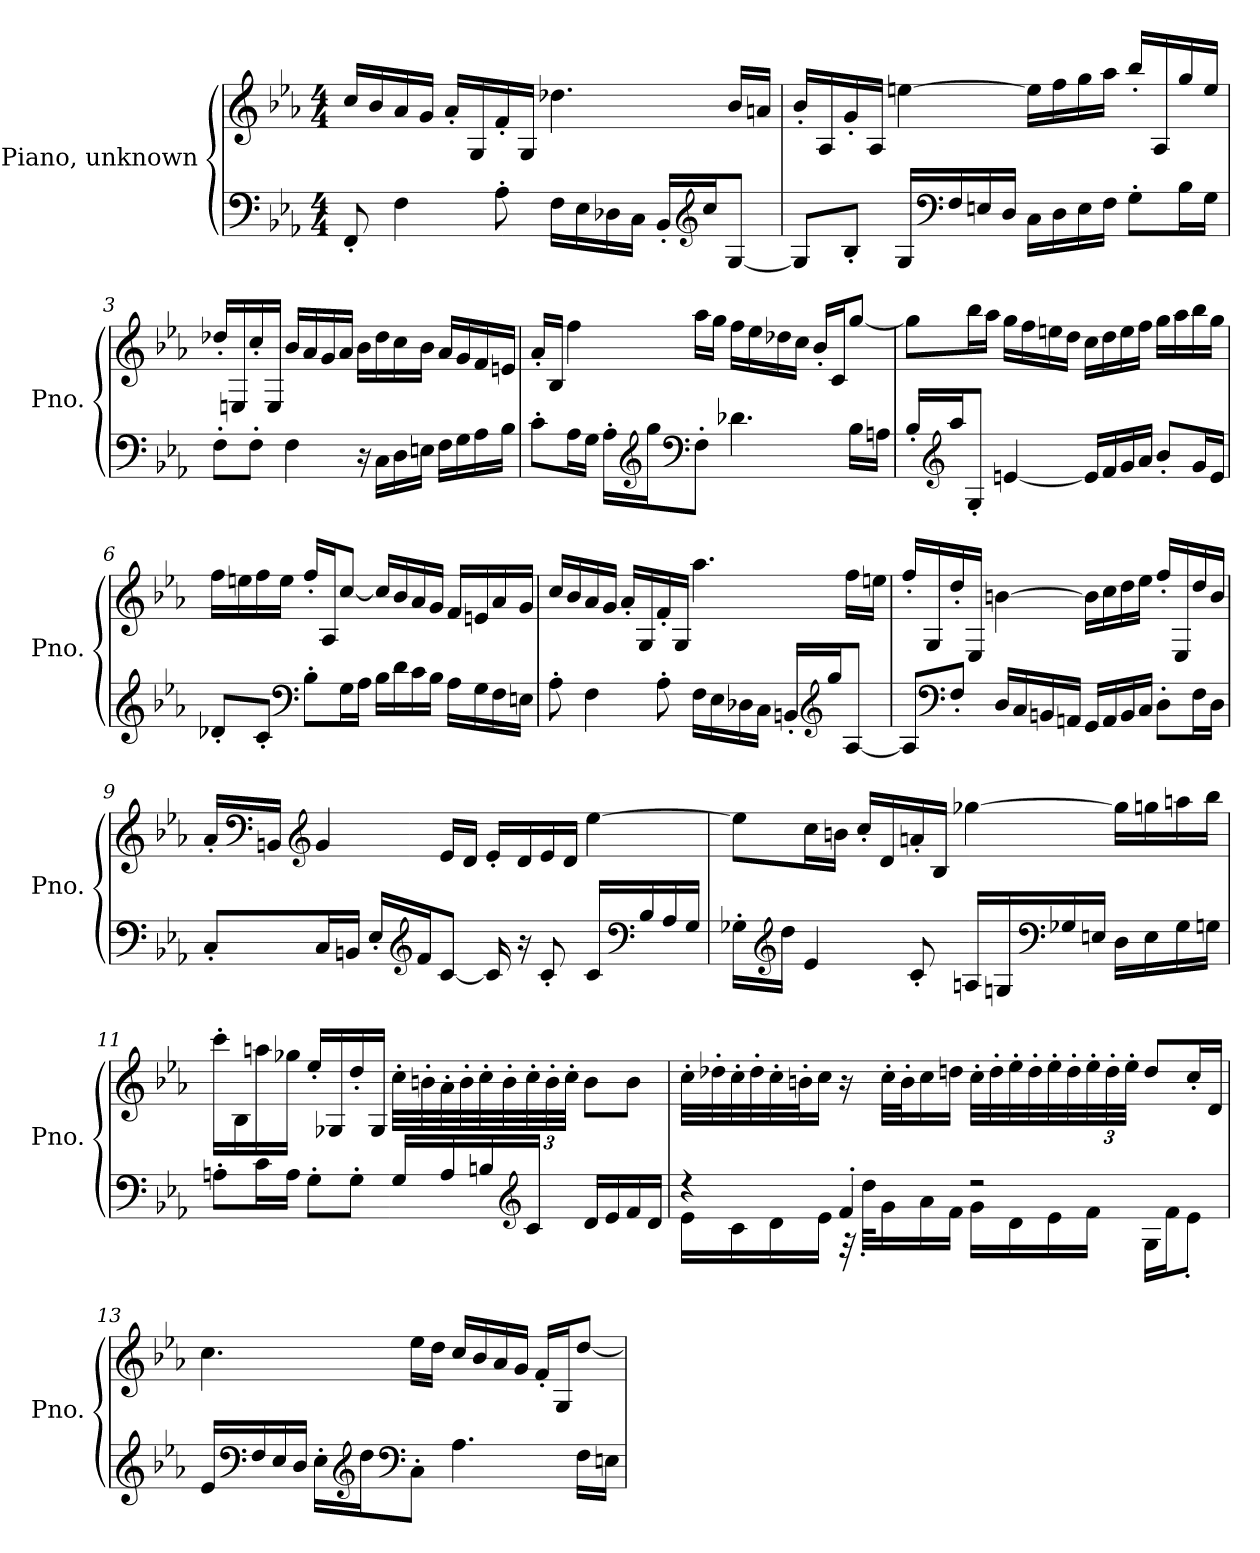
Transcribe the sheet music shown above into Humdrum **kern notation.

**kern	**kern
*part1	*part1
*staff2	*staff1
*I"Piano, unknown	*
*I'Pno.	*
*clefF4	*clefG2
*k[b-e-a-]	*k[b-e-a-]
*M4/4	*M4/4
*MM120	*MM120
=1	=1
8FF'/	16cc/LL
.	16b-/
4F\	16a-/
.	16g/JJ
.	16a-'/LL
.	16G/
8A-'\	16f'/
.	16G/JJ
16F\LL	4.dd-X\
16E-\	.
16D-X\	.
16C\JJ	.
16BB-'/LL	.
*clefG2	*
16cc/J	.
[8G/J	16b-/LL
.	16an/JJ
=2	=2
8G/L]	16b-'/LL
.	16A-/
8B-'/J	16g'/
.	16A-/JJ
16G/LL	[4een\
*clefF4	*
16F/	.
16En/	.
16D/JJ	.
16C\LL	16ee\LL]
16D\	16ff\
16E\	16gg\
16F\JJ	16aa-\JJ
8G'\L	16bb-'/LL
.	16A-/
16B-\L	16gg/
16G\JJ	16ee/JJ
!!LO:LB:g=z
=3	=3
8F'\L	16dd-X'/LL
.	16En/
8F'\J	16cc'/
.	16E/JJ
4F\	16b-/LL
.	16a-/
.	16g/
.	16a-/JJ
16r	16b-\LL
16C\LL	16dd-\
16D\	16cc\
16En\JJ	16b-\JJ
16F\LL	16a-/LL
16G\	16g/
16A-\	16f/
16B-\JJ	16en/JJ
=4	=4
8c'\L	16a-'/LL
.	16B-/JJ
16A-\L	4ff\
16G\JJ	.
16A-'\LL	.
*clefG2	*
16gg\J	.
*clefF4	*
8F'\J	16aa-\LL
.	16gg\JJ
4.d-X\	16ff\LL
.	16ee-\
.	16dd-X\
.	16cc\JJ
.	16b-'/LL
.	16c/J
16B-\LL	[8gg/J
16An\JJ	.
!!LO:LB:g=z
=5	=5
16B-'/LL	8gg\L]
*clefG2	*
16aa-/J	.
8G'/J	16bb-\L
.	16aa-\JJ
[4en/	16gg\LL
.	16ff\
.	16een\
.	16dd\JJ
16e/LL]	16cc\LL
16f/	16dd\
16g/	16ee\
16a-/JJ	16ff\JJ
8b-'/L	16gg\LL
.	16aa-\
16g/L	16bb-\
16e/JJ	16gg\JJ
=6	=6
8d-X'/L	16ff\LL
.	16een\
8c'/J	16ff\
.	16ee\JJ
*clefF4	*
8B-'\L	16ff'/LL
.	16A-/J
16G\L	[8cc/J
16A-\JJ	.
16B-\LL	16cc/LL]
16d-\	16b-/
16c\	16a-/
16B-\JJ	16g/JJ
16A-\LL	16f/LL
16G\	16en/
16F\	16a-/
16En\JJ	16g/JJ
!!LO:LB:g=z
=7	=7
8A-'\	16cc/LL
.	16b-/
4F\	16a-/
.	16g/JJ
.	16a-'/LL
.	16G/
8A-'\	16f'/
.	16G/JJ
16F\LL	4.aa-\
16E-\	.
16D-X\	.
16C\JJ	.
16BBn'/LL	.
*clefG2	*
16gg/J	.
[8A-/J	16ff\LL
.	16een\JJ
=8	=8
8A-/L]	16ff'/LL
.	16G/
*clefF4	*
8F'/J	16dd'/
.	16E-/JJ
16D/LL	[4bn\
16C/	.
16BBn/	.
16AAn/JJ	.
16GG/LL	16b\LL]
16AA/	16cc\
16BB/	16dd\
16C/JJ	16ee-\JJ
8D'\L	16ff'/LL
.	16E-/
16F\L	16dd/
16D\JJ	16b/JJ
!!LO:LB:g=z
=9	=9
8C'/L	16a-'/LL
*	*clefF4
.	16BBn/JJ
*	*clefG2
16C/L	4g/
16BBn/JJ	.
16E-'/LL	.
*clefG2	*
16f/J	.
[8c/J	16e-/LL
.	16d/JJ
16c/]	16e-'/LL
16r	16d/
8c'/	16e-/
.	16d/JJ
16c/LL	[4ee-\
*clefF4	*
16B-/	.
16A-/	.
16G/JJ	.
!!LO:LB:g=z
=10	=10
16G-X'\LL	8ee-\L]
*clefG2	*
16dd\JJ	.
4e-/	16cc\L
.	16bn\JJ
.	16cc'/LL
.	16d/
8c'/	16an'/
.	16B-/JJ
16An/LL	[4gg-X\
16Gn/	.
*clefF4	*
16G-X/	.
16En/JJ	.
16D\LL	16gg-\LL]
16E\	16ggn\
16G-\	16aan\
16Gn\JJ	16bb-\JJ
!!LO:PB:g=z
=11	=11
8An'\L	16ccc'\LL
.	16B-\
16c\L	16aan\
16A\JJ	16gg-X\JJ
8G'\L	16ee-'/LL
.	16G-X/
8G'\J	16dd'/
.	16G-/JJ
16G/LL	32cc'\LLL
.	32bn'\
16A/	32a-'\
.	32b'\
16Bn/	32cc'\
.	32b'\
*clefG2	*
*	*Xbrackettup
16c/JJ	48cc'\
.	48b'\
.	48cc'\JJJ
16d/LL	8b\L
16e-/	.
16f/	8b\J
16d/JJ	.
!!LO:LB:g=z
=12	=12
*^	*
4r	16e-\LL	32cc'\LLL
.	.	32dd-X'\
.	16c\	32cc'\
.	.	32dd-'\
.	16d\	32cc'\
.	.	32bn'\J
.	16e-\JJ	16cc\JJ
4f'/	32r	16r
.	32dd'\KLL	.
.	16g\	32cc'\LLL
.	.	32b'\J
.	16a-\	16cc\
.	16f\JJ	16ddn\JJ
2r	16g\LL	32cc'\LLL
.	.	32dd'\
.	16d\	32ee-'\
.	.	32dd'\
.	16e-\	32ee-'\
.	.	32dd'\
.	16f\JJ	48ee-'\
.	.	48dd'\
.	.	48ee-'\JJJ
.	16G\LL	8dd/L
.	16f\J	.
.	8e-'\J	16cc'/L
.	.	16d/JJ
*v	*v	*
!!LO:LB:g=z
=13	=13
16e-/LL	4.cc\
*clefF4	*
16F/	.
16E-/	.
16D/JJ	.
16E-'\LL	.
*clefG2	*
16dd\J	.
*clefF4	*
8C'\J	16ee-\LL
.	16dd\JJ
4.A-\	16cc/LL
.	16b-/
.	16a-/
.	16g/JJ
.	16f'/LL
.	16G/J
16F\LL	[8dd/J
16En\JJ	.
=	=
*-	*-
